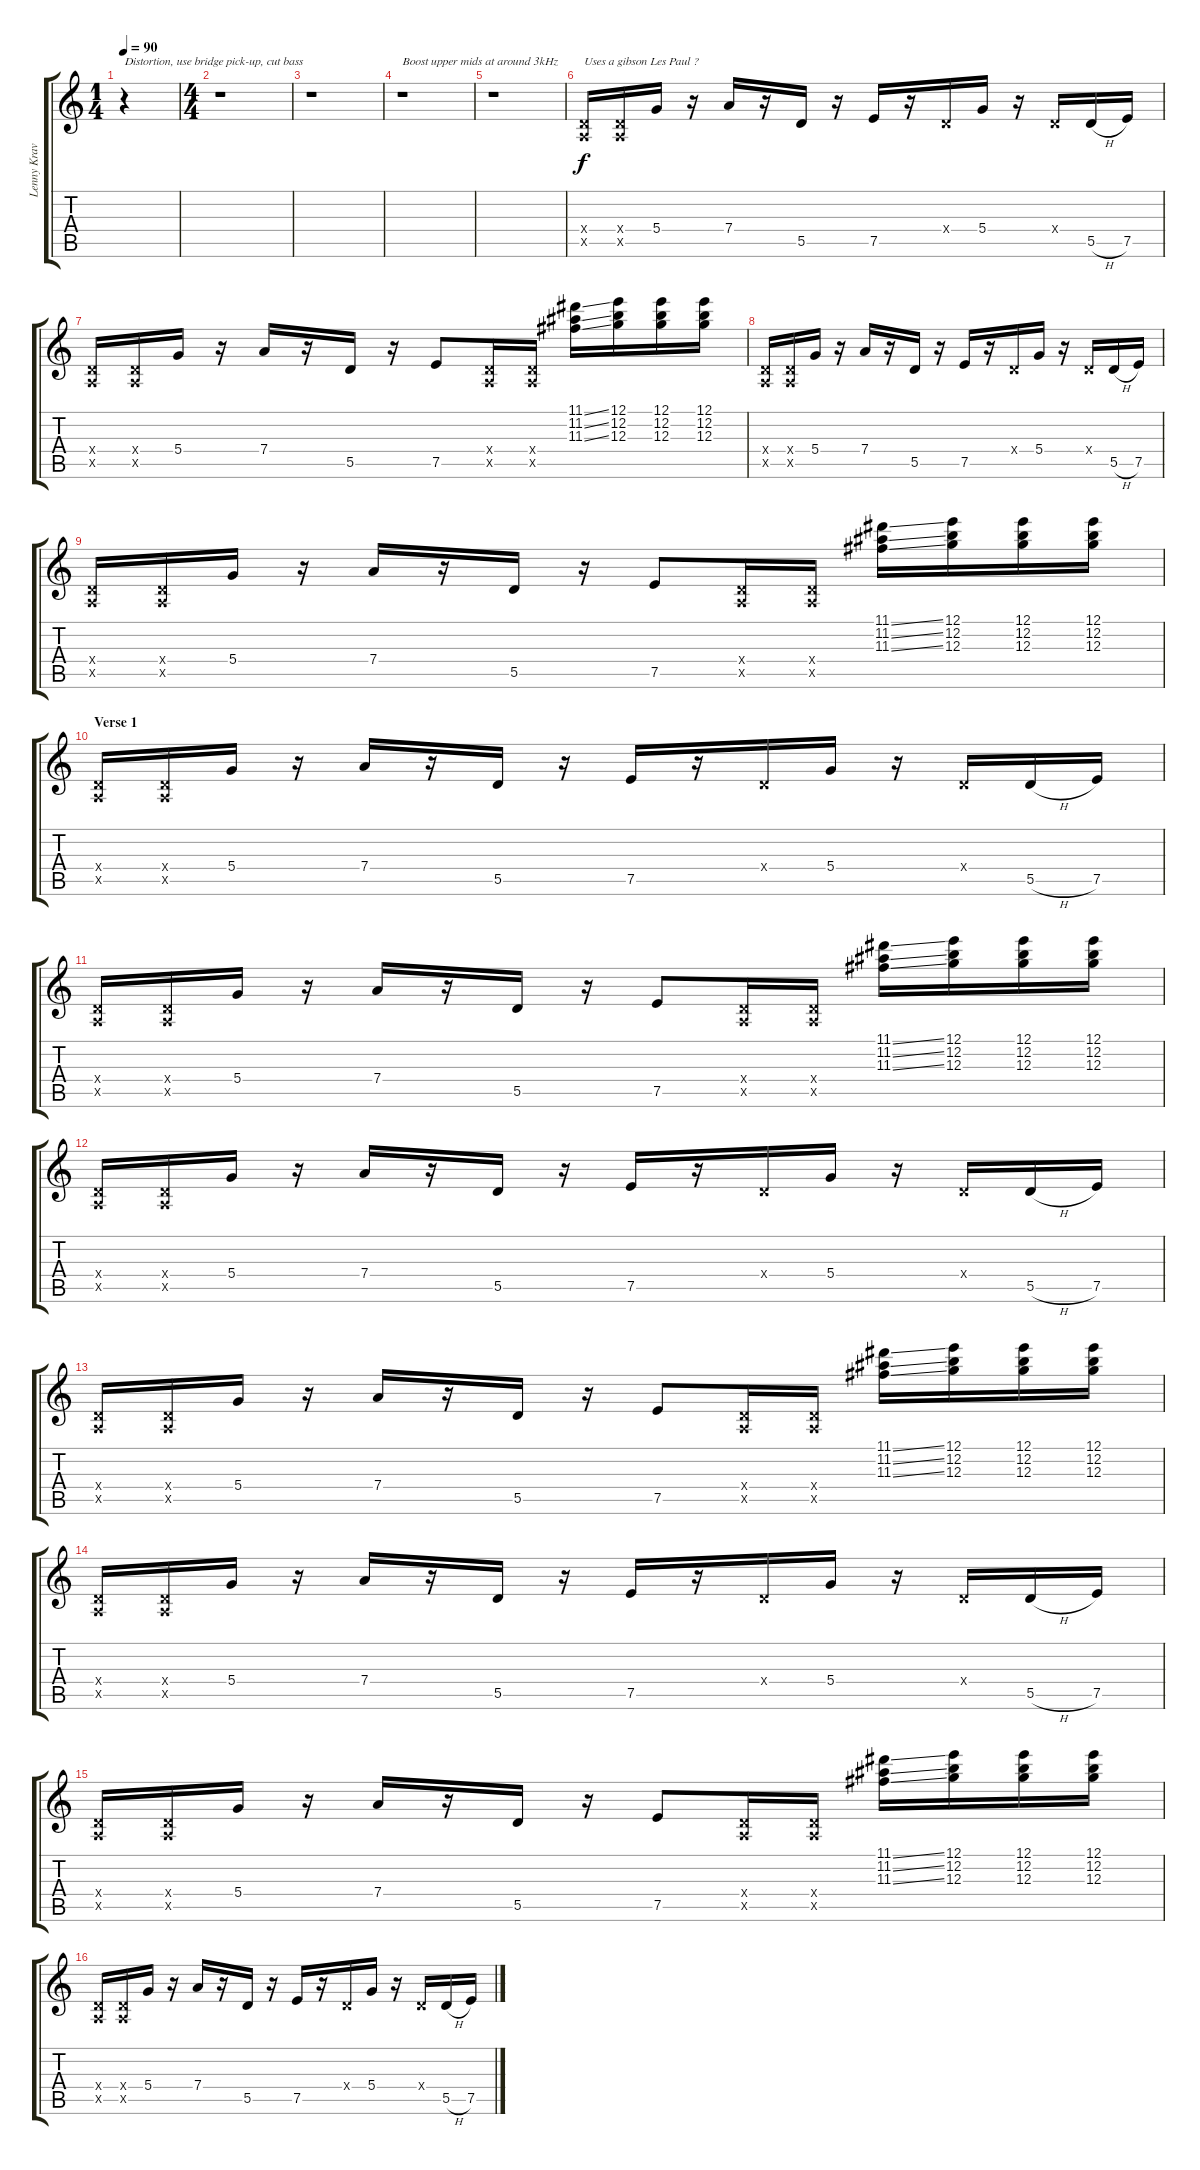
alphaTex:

\track ("Lenny Kravitz" "Lenny Krav") {instrument overdrivenguitar}
\staff {score tabs}
\tuning (E4 B3 G3 D3 A2 E2) {hide}
\ts (1 4)
\tempo 90
\clef g2
\ks c
r.4{txt "Distortion, use bridge pick-up, cut bass" dy f instrument overdrivenguitar} |
\ts (4 4)
r.1 |
r.1 |
r.1{txt "Boost upper mids at around 3kHz"} |
r.1 |
(0.4{x} 0.5{x}).16{txt "Uses a gibson Les Paul ?"} (0.4{x} 0.5{x}).16 5.4.16 r.16 7.4.16 r.16 5.5.16 r.16 7.5.16 r.16 0.4{x}.16 5.4.16 r.16 0.4{x}.16 5.5{h}.16 7.5.16 |
(0.4{x} 0.5{x}).16 (0.4{x} 0.5{x}).16 5.4.16 r.16 7.4.16 r.16 5.5.16 r.16 7.5.8 (0.4{x} 0.5{x}).16 (0.4{x} 0.5{x}).16 (11.1{ss} 11.2{ss} 11.3{ss}).16 (12.1 12.2 12.3).16 (12.1 12.2 12.3).16 (12.1 12.2 12.3).16 |
(0.4{x} 0.5{x}).16 (0.4{x} 0.5{x}).16 5.4.16 r.16 7.4.16 r.16 5.5.16 r.16 7.5.16 r.16 0.4{x}.16 5.4.16 r.16 0.4{x}.16 5.5{h}.16 7.5.16 |
(0.4{x} 0.5{x}).16 (0.4{x} 0.5{x}).16 5.4.16 r.16 7.4.16 r.16 5.5.16 r.16 7.5.8 (0.4{x} 0.5{x}).16 (0.4{x} 0.5{x}).16 (11.1{ss} 11.2{ss} 11.3{ss}).16 (12.1 12.2 12.3).16 (12.1 12.2 12.3).16 (12.1 12.2 12.3).16 |
\section ("" "Verse 1")
(0.4{x} 0.5{x}).16 (0.4{x} 0.5{x}).16 5.4.16 r.16 7.4.16 r.16 5.5.16 r.16 7.5.16 r.16 0.4{x}.16 5.4.16 r.16 0.4{x}.16 5.5{h}.16 7.5.16 |
(0.4{x} 0.5{x}).16 (0.4{x} 0.5{x}).16 5.4.16 r.16 7.4.16 r.16 5.5.16 r.16 7.5.8 (0.4{x} 0.5{x}).16 (0.4{x} 0.5{x}).16 (11.1{ss} 11.2{ss} 11.3{ss}).16 (12.1 12.2 12.3).16 (12.1 12.2 12.3).16 (12.1 12.2 12.3).16 |
(0.4{x} 0.5{x}).16 (0.4{x} 0.5{x}).16 5.4.16 r.16 7.4.16 r.16 5.5.16 r.16 7.5.16 r.16 0.4{x}.16 5.4.16 r.16 0.4{x}.16 5.5{h}.16 7.5.16 |
(0.4{x} 0.5{x}).16 (0.4{x} 0.5{x}).16 5.4.16 r.16 7.4.16 r.16 5.5.16 r.16 7.5.8 (0.4{x} 0.5{x}).16 (0.4{x} 0.5{x}).16 (11.1{ss} 11.2{ss} 11.3{ss}).16 (12.1 12.2 12.3).16 (12.1 12.2 12.3).16 (12.1 12.2 12.3).16 |
(0.4{x} 0.5{x}).16 (0.4{x} 0.5{x}).16 5.4.16 r.16 7.4.16 r.16 5.5.16 r.16 7.5.16 r.16 0.4{x}.16 5.4.16 r.16 0.4{x}.16 5.5{h}.16 7.5.16 |
(0.4{x} 0.5{x}).16 (0.4{x} 0.5{x}).16 5.4.16 r.16 7.4.16 r.16 5.5.16 r.16 7.5.8 (0.4{x} 0.5{x}).16 (0.4{x} 0.5{x}).16 (11.1{ss} 11.2{ss} 11.3{ss}).16 (12.1 12.2 12.3).16 (12.1 12.2 12.3).16 (12.1 12.2 12.3).16 |
(0.4{x} 0.5{x}).16 (0.4{x} 0.5{x}).16 5.4.16 r.16 7.4.16 r.16 5.5.16 r.16 7.5.16 r.16 0.4{x}.16 5.4.16 r.16 0.4{x}.16 5.5{h}.16 7.5.16
